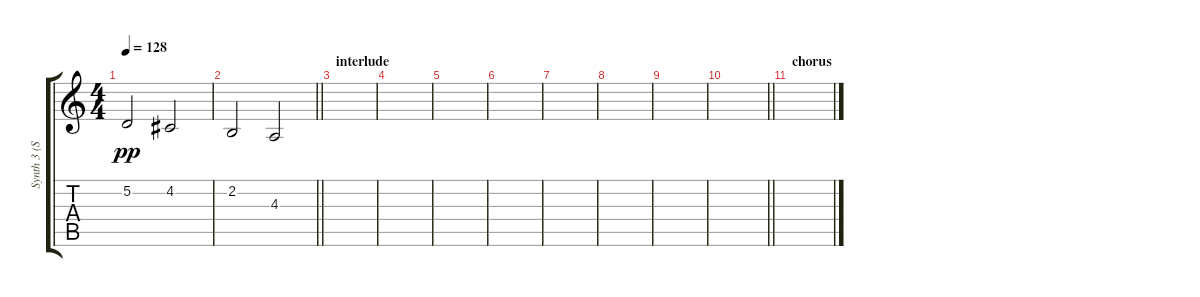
\track ("Synth 3 (Semple)" "Synth 3 (S") {instrument lead1square}
\staff {score tabs}
\tuning (D4 A3 F3 C3 G2 C2) {hide}
\ts (4 4)
\tempo 128
\clef g2
\ks c
5.2.2{dy pp} 4.2.2 |
\barLineRight lightlight
2.2.2 4.3.2 |
\section ("" "interlude")
|
|
|
|
|
|
|
\barLineRight lightlight
|
\section ("" "chorus")
